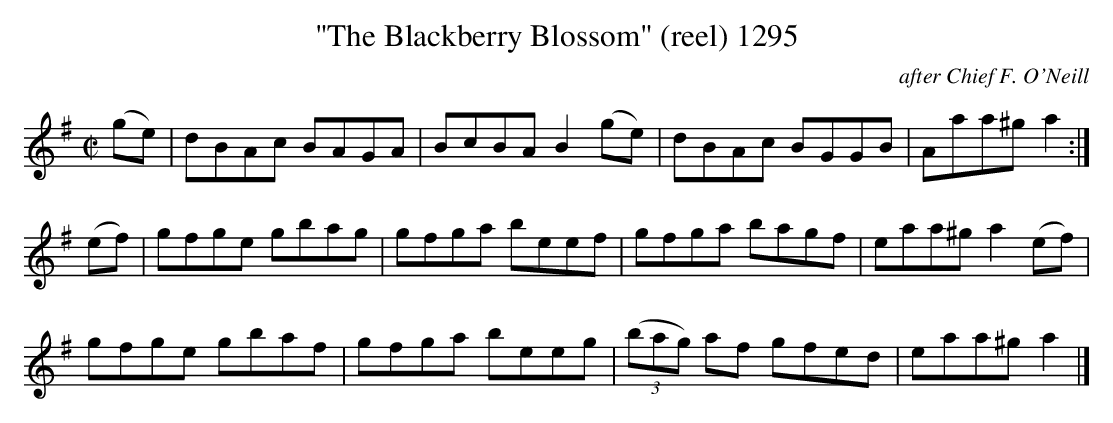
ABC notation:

X:1
T:"The Blackberry Blossom" (reel) 1295
C:after Chief F. O'Neill
BRENNAN July 2003 (HTTP://WWW.SOSYOURMOM.COM)
M:C|
L:1/8
K:G
(ge)|dBAc BAGA|BcBA B2(ge)|dBAc BGGB|Aaa^g a2:|
(ef)|gfge gbag|gfga beef|gfga bagf|eaa^g a2(ef)|
gfge gbaf|gfga beeg| (3(bag) af gfed|eaa^g a2|]
